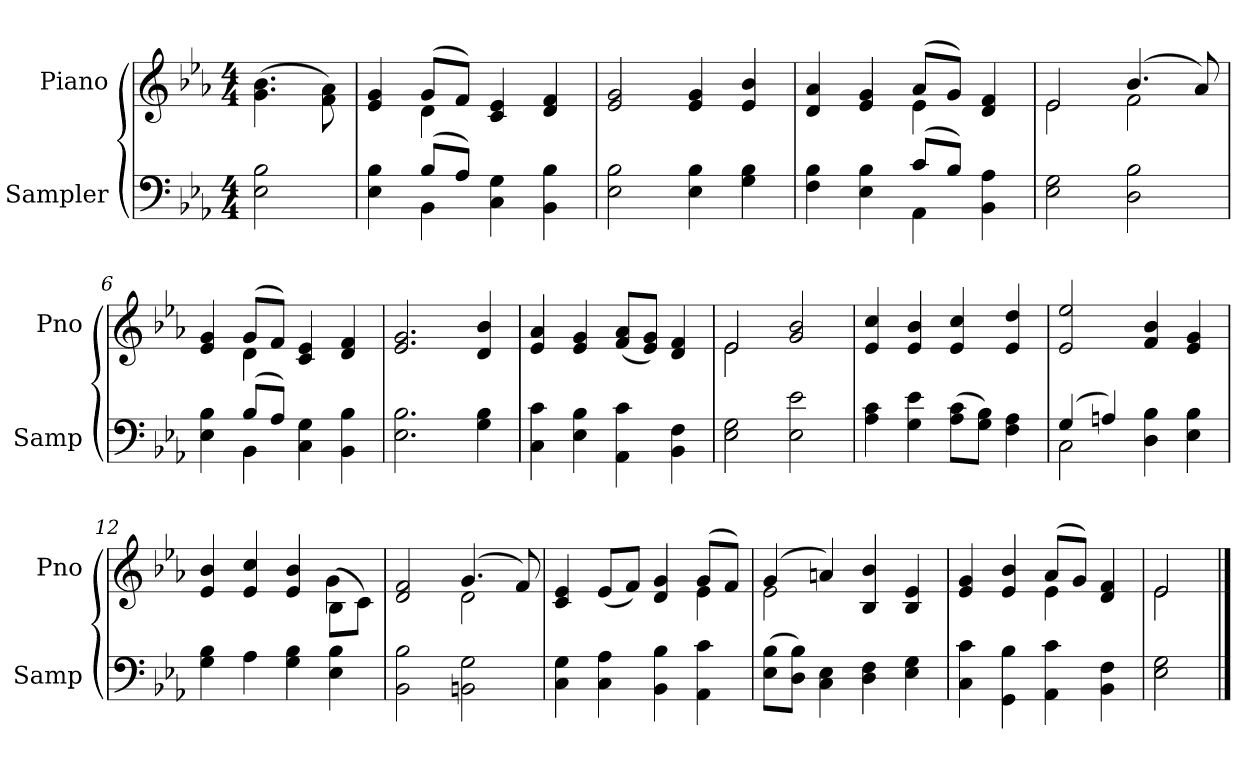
**kern	**kern
*part2	*part1
*staff2	*staff1
*I"Sampler	*I"Piano
*I'Samp	*I'Pno
*clefF4	*clefG2
*k[b-e-a-]	*k[b-e-a-]
*E-:	*E-:
*M4/4	*M4/4
=1	=1
2E-\ 2B-\	(4.g\ 4.b-\
.	8f\ 8a-\)
=2	=2
*^	*^
4E-\ 4B-\	4ryy	4e-/ 4g/	4ryy
(8B-/L	4BB-	(8g/L	4d
8A-/J)	.	8f/J)	.
4C\ 4G\	2ryy	4c/ 4e-/	2ryy
4BB-\ 4B-\	.	4d/ 4f/	.
*v	*v	*	*
*	*v	*v
=3	=3
2E-\ 2B-\	2e-/ 2g/
4E-\ 4B-\	4e-/ 4g/
4G\ 4B-\	4e-/ 4b-/
=4	=4
*^	*^
4F\ 4B-\	2ryy	4d/ 4a-/	2ryy
4E-\ 4B-\	.	4e-/ 4g/	.
(8c/L	4AA-	(8a-/L	4e-
8B-/J)	.	8g/J)	.
4BB- 4A-	4ryy	4d/ 4f/	4ryy
*v	*v	*	*
=5	=5	=5
2E- 2G	2e-/	2e-
2D\ 2B-\	(4.b-/	2f
.	8a-/)	.
=6	=6	=6
*^	*	*
4E-\ 4B-\	4ryy	4e-/ 4g/	4ryy
(8B-/L	4BB-	(8g/L	4d
8A-/J)	.	8f/J)	.
4C\ 4G\	2ryy	4c/ 4e-/	2ryy
4BB-\ 4B-\	.	4d/ 4f/	.
*v	*v	*	*
*	*v	*v
=7	=7
2.E-\ 2.B-\	2.e-/ 2.g/
4G\ 4B-\	4d/ 4b-/
=8	=8
4C\ 4c\	4e-/ 4a-/
4E-\ 4B-\	4e-/ 4g/
4AA-\ 4c\	(8f/ 8a-/L
.	8e-/ 8g/J)
4BB-\ 4F\	4d/ 4f/
=9	=9
*	*^
2E-\ 2G\	2e-/	2e-
2E-\ 2e-\	2g/ 2b-/	2ryy
*	*v	*v
=10	=10
4A-\ 4c\	4e-/ 4cc/
4G\ 4e-\	4e-/ 4b-/
(8A-\ 8c\L	4e-/ 4cc/
8G\ 8B-\J)	.
4F\ 4A-\	4e-/ 4dd/
=11	=11
*^	*
(4G/	2C	2e-/ 2ee-/
4An/)	.	.
4D\ 4B-\	2ryy	4f/ 4b-/
4E-\ 4B-\	.	4e-/ 4g/
*v	*v	*
=12	=12
*	*^
4G\ 4B-\	4e-/ 4b-/	2.ryy
4A-\	4e-/ 4cc/	.
4G\ 4B-\	4e-/ 4b-/	.
4E-\ 4B-\	(8B-\L	4g
.	8c\J)	.
=13	=13	=13
2BB-\ 2B-\	2d/ 2f/	2ryy
2BBn\ 2G\	(4.g/	2d
.	8f/)	.
=14	=14	=14
4C\ 4G\	4c/ 4e-/	2.ryy
4C\ 4A-\	(8e-/L	.
.	8f/J)	.
4BB-\ 4B-\	4d/ 4g/	.
4AA-\ 4c\	(8g/L	4e-
.	8f/J)	.
=15	=15	=15
(8E-\ 8B-\L	(4g/	2e-
8D\ 8B-\J)	.	.
4C\ 4E-\	4an/)	.
4D\ 4F\	4B-/ 4b-/	2ryy
4E-\ 4G\	4B-/ 4e-/	.
=16	=16	=16
4C\ 4c\	4e-/ 4g/	2ryy
4GG\ 4B-\	4e-/ 4b-/	.
4AA-\ 4c\	(8a-/L	4e-
.	8g/J)	.
4BB-\ 4F\	4d 4f	4ryy
=17	=17	=17
2E-\ 2G\	2e-/	2e-
*	*v	*v
==	==
*-	*-
